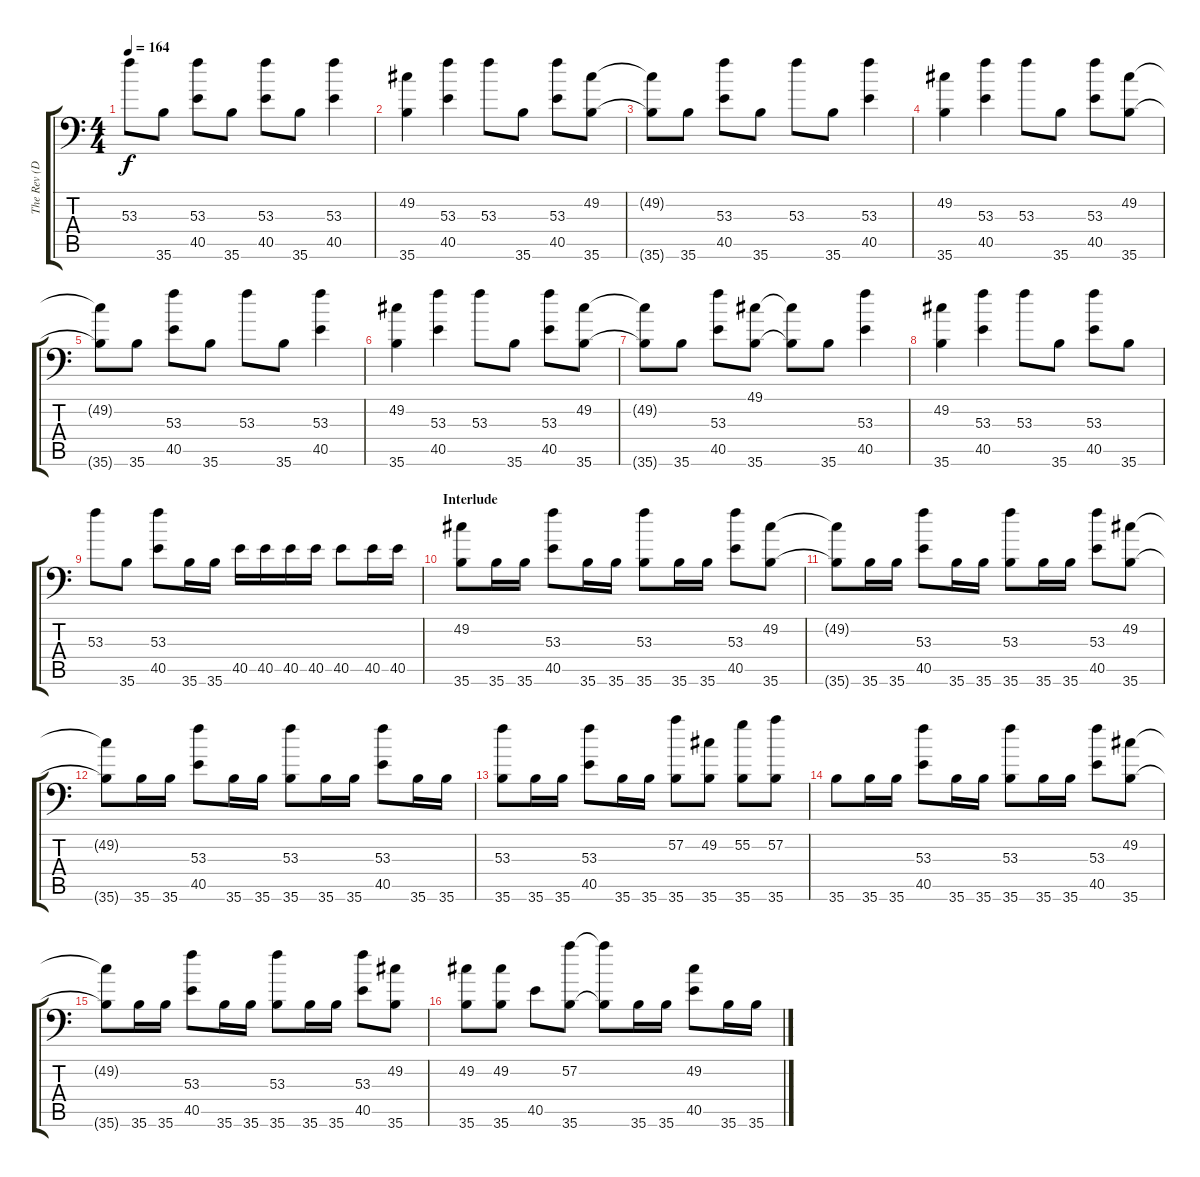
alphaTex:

\track ("The Rev (Drums)" "The Rev (D") {instrument acousticgrandpiano}
\staff {score tabs}
\tuning (C-1 C-1 C-1 C-1 C-1 C-1) {hide}
\ts (4 4)
\tempo 164
\clef f4
\ks c
53.3.8{dy f} 35.6.8 (53.3 40.5).8 35.6.8 (53.3 40.5).8 35.6.8 (53.3 40.5).4 |
(49.2 35.6).4 (53.3 40.5).4 53.3.8 35.6.8 (53.3 40.5).8 (49.2 35.6).8 |
(49.2{t} 35.6{t}).8 35.6.8 (53.3 40.5).8 35.6.8 53.3.8 35.6.8 (53.3 40.5).4 |
(49.2 35.6).4 (53.3 40.5).4 53.3.8 35.6.8 (53.3 40.5).8 (49.2 35.6).8 |
(49.2{t} 35.6{t}).8 35.6.8 (53.3 40.5).8 35.6.8 53.3.8 35.6.8 (53.3 40.5).4 |
(49.2 35.6).4 (53.3 40.5).4 53.3.8 35.6.8 (53.3 40.5).8 (49.2 35.6).8 |
(49.2{t} 35.6{t}).8 35.6.8 (53.3 40.5).8 (49.1 35.6).8 (49.1{t} 35.6{t}).8 35.6.8 (53.3 40.5).4 |
(49.2 35.6).4 (53.3 40.5).4 53.3.8 35.6.8 (53.3 40.5).8 35.6.8 |
53.3.8 35.6.8 (53.3 40.5).8 35.6.16 35.6.16 40.5.16 40.5.16 40.5.16 40.5.16 40.5.8 40.5.16 40.5.16 |
\section ("" "Interlude")
(49.2 35.6).8 35.6.16 35.6.16 (53.3 40.5).8 35.6.16 35.6.16 (53.3 35.6).8 35.6.16 35.6.16 (53.3 40.5).8 (49.2 35.6).8 |
(49.2{t} 35.6{t}).8 35.6.16 35.6.16 (53.3 40.5).8 35.6.16 35.6.16 (53.3 35.6).8 35.6.16 35.6.16 (53.3 40.5).8 (49.2 35.6).8 |
(49.2{t} 35.6{t}).8 35.6.16 35.6.16 (53.3 40.5).8 35.6.16 35.6.16 (53.3 35.6).8 35.6.16 35.6.16 (53.3 40.5).8 35.6.16 35.6.16 |
(53.3 35.6).8 35.6.16 35.6.16 (53.3 40.5).8 35.6.16 35.6.16 (57.2 35.6).8 (49.2 35.6).8 (55.2 35.6).8 (57.2 35.6).8 |
35.6.8 35.6.16 35.6.16 (53.3 40.5).8 35.6.16 35.6.16 (53.3 35.6).8 35.6.16 35.6.16 (53.3 40.5).8 (49.2 35.6).8 |
(49.2{t} 35.6{t}).8 35.6.16 35.6.16 (53.3 40.5).8 35.6.16 35.6.16 (53.3 35.6).8 35.6.16 35.6.16 (53.3 40.5).8 (49.2 35.6).8 |
(49.2 35.6).8 (49.2 35.6).8 40.5.8 (57.2 35.6).8 (57.2{t} 35.6{t}).8 35.6.16 35.6.16 (49.2 40.5).8 35.6.16 35.6.16
